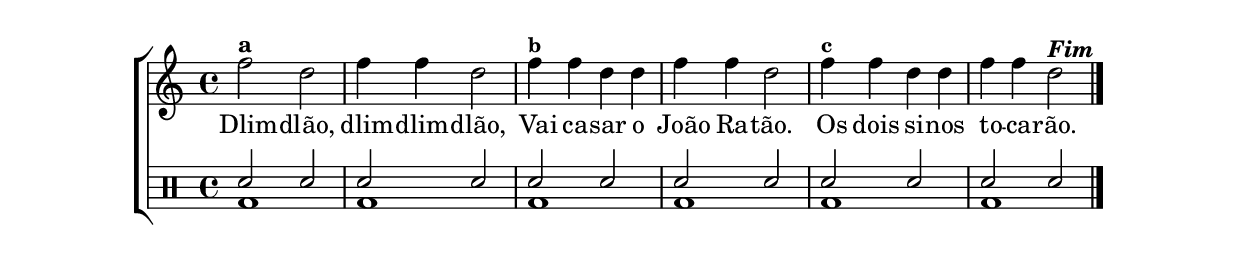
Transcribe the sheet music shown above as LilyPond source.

%-*- coding: utf-8 -*-

\version "2.16.0"

                                %\header {title = "variacoes sobre dlim-dlim-dlao"}


\new ChoirStaff <<


  <<
    \relative c { 
      \transpose c bes' {
        \clef treble
        \override Staff.TimeSignature #'style = #'()
        \time 4/4
        \stemDown

	g2^\markup {\bold {a}}
	e g4 g e2 
	g4^\markup {\small \bold {"b"}} g e e g g e2 
	g4^\markup {\small \bold {"c"}} g e e g g e2^\markup {\italic \bold "Fim"} 

      }

      \bar "|."


      \break



    }

    \context Lyrics \lyricmode {
      Dlim2 -- dlão, dlim4 -- dlim -- dlão,2
      Vai4 ca -- sar o João Ra -- tão.2
      Os4 dois si -- nos to -- ca -- rão.2 
      
    }
    
  >>

  \\

  \drums {

    \override Staff.TimeSignature #'style = #'()
    \time 4/4 

    \context DrumVoice = "1" { }
    \context DrumVoice = "2" {  }

    <<
      {sn2

       sn 
       sn2 sn  
       sn2
       sn  
       sn2 sn  
       sn2
       sn  
       sn2  sn  
     }
      \\
      { bd1 bd1 bd1 bd bd bd1  }
    >>


  }

>>